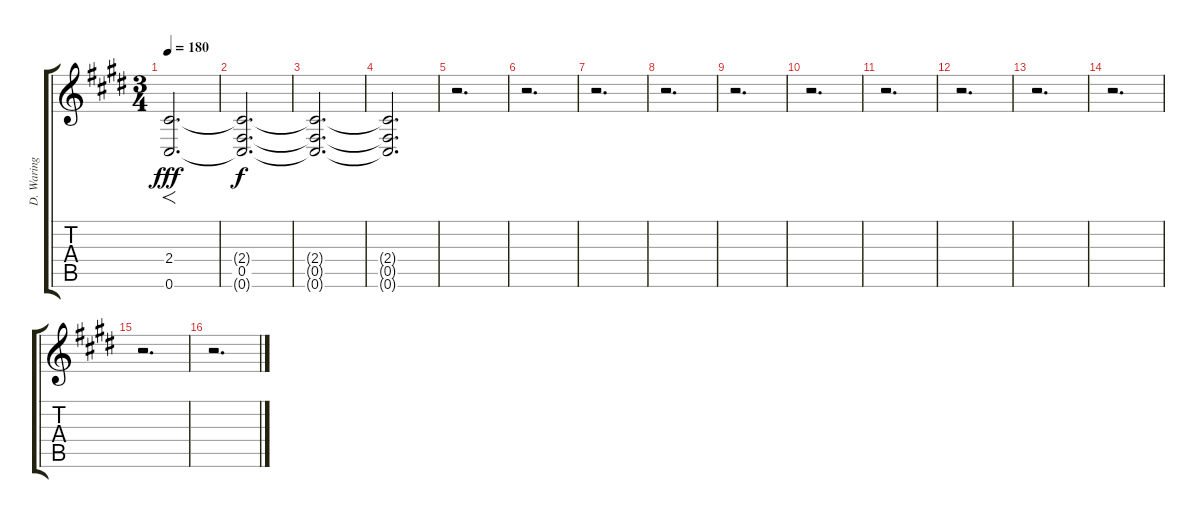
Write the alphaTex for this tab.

\track ("D. Waring Lead Gtr." "D. Waring ") {instrument distortionguitar}
\staff {score tabs}
\tuning (Db4 Ab3 E3 B2 Gb2 Db2) {hide}
\ts (3 4)
\tempo 180
\clef g2
\ks c#minor
(2.4 0.6).2{f d dy fff volume 13} |
(2.4{t} 0.5 0.6{t}).2{d dy f volume 0} |
(2.4{t} 0.5{t} 0.6{t}).2{d} |
(2.4{t} 0.5{t} 0.6{t}).2{d} |
r.2{d} |
r.2{d} |
r.2{d} |
r.2{d} |
r.2{d} |
r.2{d} |
r.2{d} |
r.2{d} |
r.2{d} |
r.2{d} |
r.2{d} |
r.2{d}
